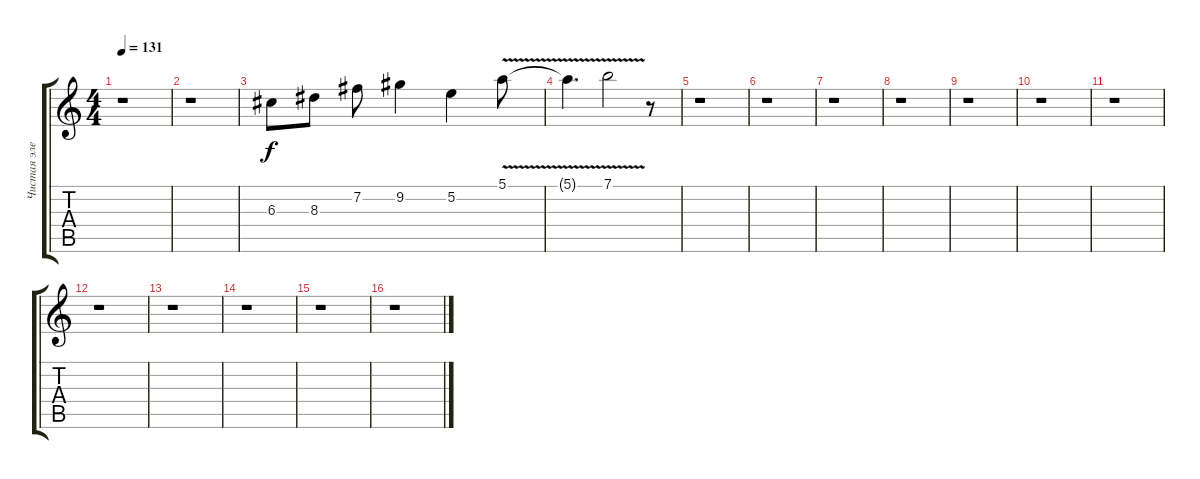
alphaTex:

\track ("Чистая электро гитара" "Чистая эле") {instrument electricguitarclean}
\staff {score tabs}
\tuning (E4 B3 G3 D3 A2 E2) {hide}
\ts (4 4)
\tempo 131
\clef g2
\ks c
r.1{dy f} |
r.1 |
6.3.8 8.3.8 7.2.8 9.2.4 5.2.4 5.1{v}.8 |
5.1{t}.4{d} 7.1{v}.2 r.8 |
r.1 |
r.1 |
r.1 |
r.1 |
r.1 |
r.1 |
r.1 |
r.1 |
r.1 |
r.1 |
r.1 |
r.1
